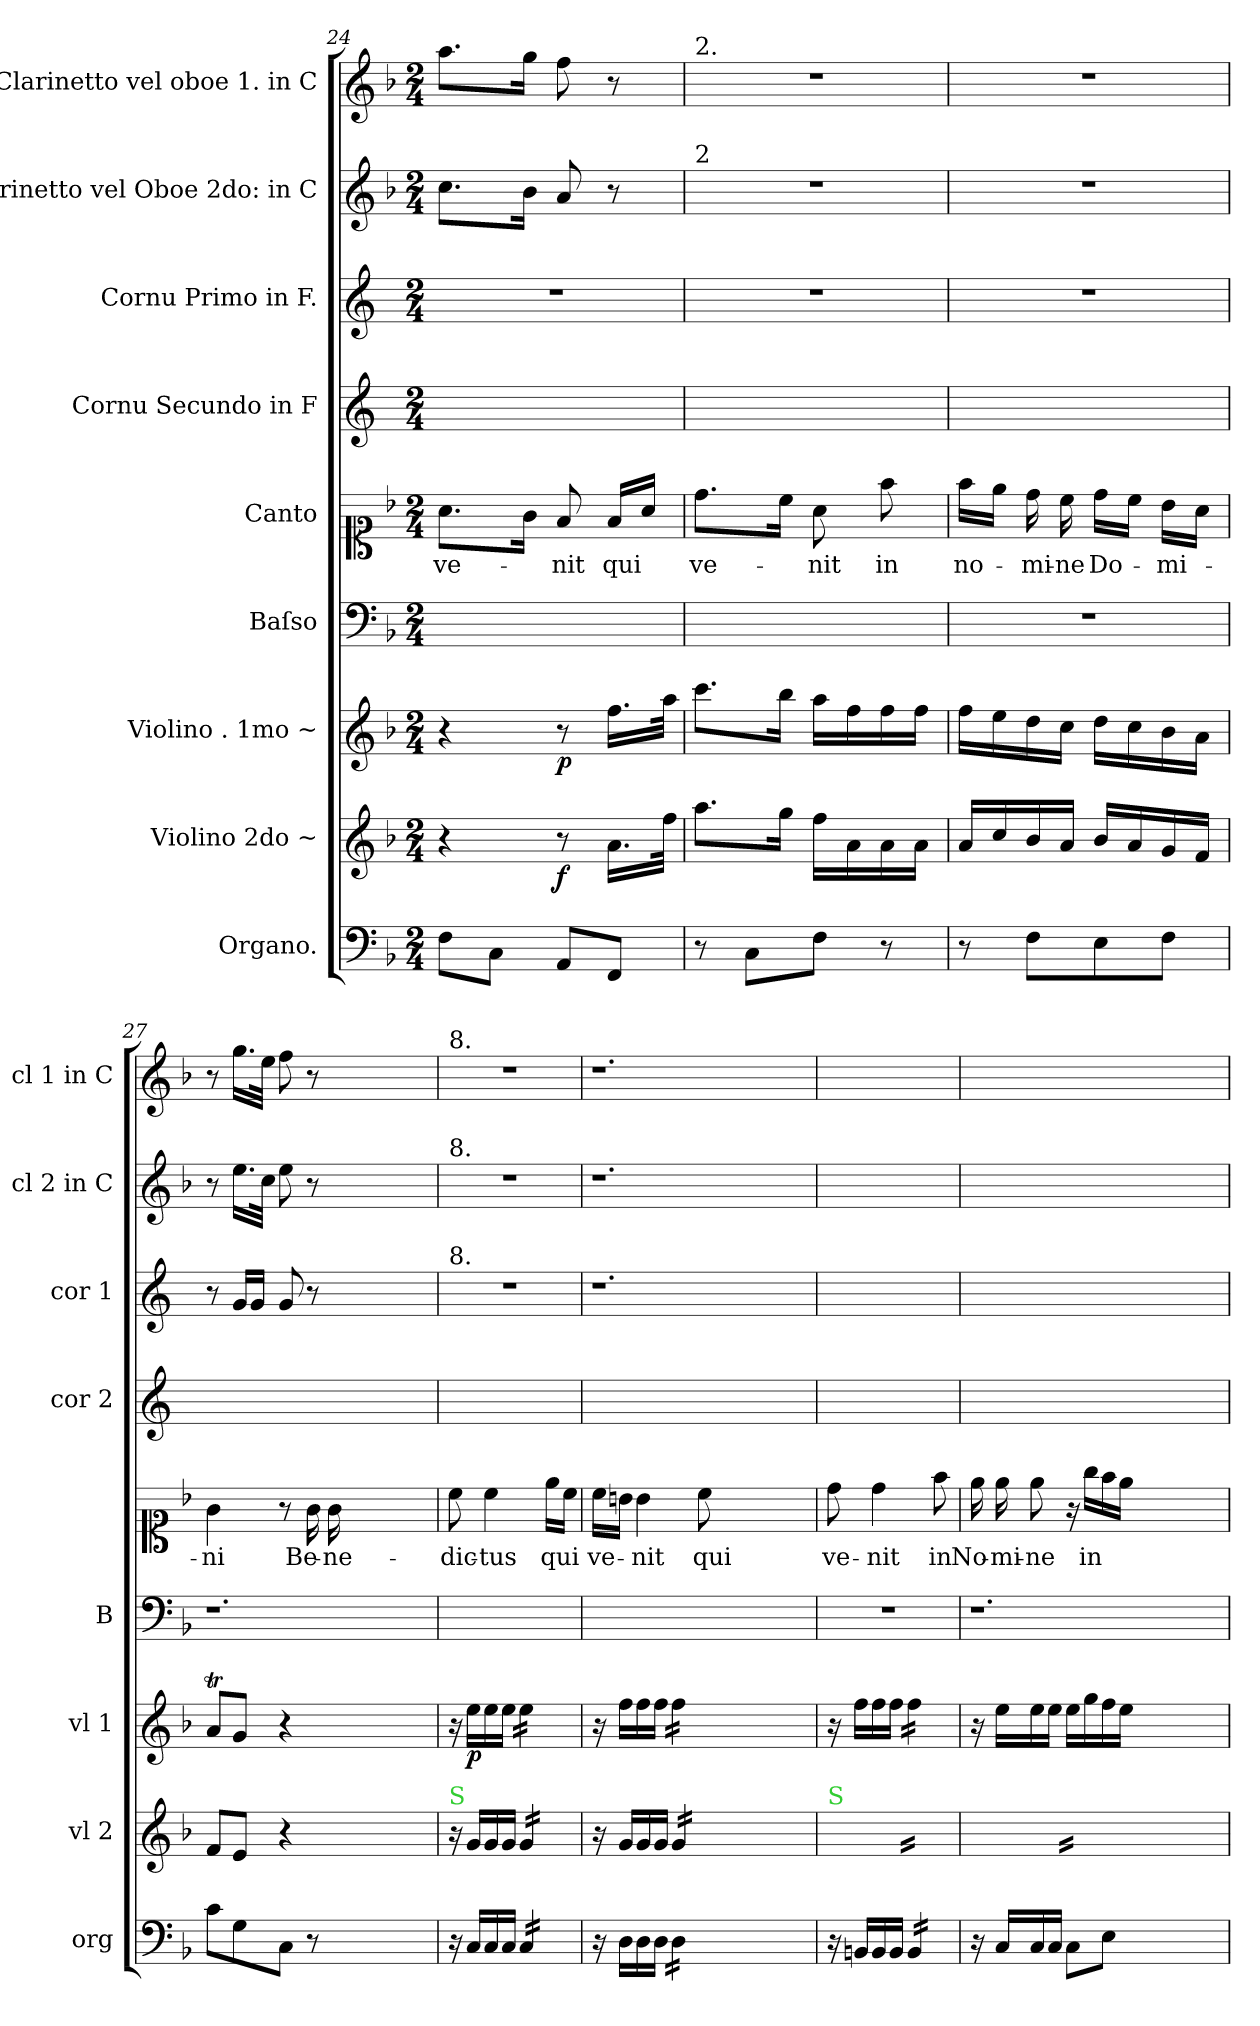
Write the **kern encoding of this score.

**kern	**kern	**dynam	**kern	**dynam	**kern	**kern	**text	**kern	**kern	**kern	**kern
*part9	*part8	*part8	*part7	*part7	*part6	*part5	*part5	*part4	*part3	*part2	*part1
*staff9	*staff8	*staff8	*staff7	*staff7	*staff6	*staff5	*staff5	*staff4	*staff3	*staff2	*staff1
*I"Organo.	*I"Violino 2do ~	*	*I"Violino . 1mo ~	*	*I"Baſso	*I"Canto	*	*I"Cornu Secundo in F	*I"Cornu Primo in F.	*I"Clarinetto vel Oboe 2do: in C	*I"Clarinetto vel oboe 1. in C
*I'org	*I'vl 2	*	*I'vl 1	*	*I'B	*	*	*I'cor 2	*I'cor 1	*I'cl 2 in C	*I'cl 1 in C
*clefF4	*clefG2	*	*clefG2	*	*clefF4	*clefC1	*	*clefG2	*clefG2	*clefG2	*clefG2
*	*	*	*	*	*	*	*	*ITrd4c7	*ITrd4c7	*	*
*k[b-]	*k[b-]	*	*k[b-]	*	*k[b-]	*k[b-]	*	*k[b-]	*k[b-]	*k[b-]	*k[b-]
*M2/4	*M2/4	*	*M2/4	*	*M2/4	*M2/4	*	*M2/4	*M2/4	*M2/4	*M2/4
=24	=24	=24	=24	=24	=24	=24	=24	=24	=24	=24	=24
8F\L	4r	.	4r	.	2ryy	8.a\L	ve-	2ryy	2r	8.cc\L	8.aa\L
8C\J	.	.	.	.	.	.	.	.	.	.	.
.	.	.	.	.	.	16g\Jk	.	.	.	16b-\Jk	16gg\Jk
!	!	!	!	!LO:DY:b	!	!	!	!	!	!	!
8AA/L	8r	f	8r	p	.	8f/	-nit	.	.	8a/	8ff\
8FF/J	16.a\LL	.	16.ff\LL	.	.	16f/LL	qui	.	.	8r	8r
.	.	.	.	.	.	16a/JJ	.	.	.	.	.
.	32ff\JJk	.	32aa\JJk	.	.	.	.	.	.	.	.
=25	=25	=25	=25	=25	=25	=25	=25	=25	=25	=25	=25
!	!	!	!	!	!	!	!	!	!	!	!LO:TX:a:t=2.
!	!	!	!	!	!	!	!	!	!	!LO:TX:a:t=2	!
8r	8.aa\L	.	8.ccc\L	.	2ryy	8.dd\L	ve-	2ryy	2r	2r	2r
8C\L	.	.	.	.	.	.	.	.	.	.	.
.	16gg\Jk	.	16bb-\Jk	.	.	16cc\Jk	.	.	.	.	.
8F\J	16ff\LL	.	16aa\LL	.	.	8a\	-nit	.	.	.	.
.	16a\	.	16ff\	.	.	.	.	.	.	.	.
8r	16a\	.	16ff\	.	.	8ff\	in	.	.	.	.
.	16a\JJ	.	16ff\JJ	.	.	.	.	.	.	.	.
=26	=26	=26	=26	=26	=26	=26	=26	=26	=26	=26	=26
8r	16a/LL	.	16ff\LL	.	2r	16ff\LL	no-	2ryy	2r	2r	2r
.	16cc/	.	16ee\	.	.	16ee\JJ	.	.	.	.	.
8F\L	16b-/	.	16dd\	.	.	16dd\	-mi-	.	.	.	.
.	16a/JJ	.	16cc\JJ	.	.	16cc\	-ne	.	.	.	.
8E\	16b-/LL	.	16dd\LL	.	.	16dd\LL	Do-	.	.	.	.
.	16a/	.	16cc\	.	.	16cc\JJ	.	.	.	.	.
8F\J	16g/	.	16b-\	.	.	16b-\LL	-mi-	.	.	.	.
.	16f/JJ	.	16a\JJ	.	.	16a\JJ	.	.	.	.	.
=27	=27	=27	=27	=27	=27	=27	=27	=27	=27	=27	=27
8c\L	8f/L	.	8at/L	.	1.r	4g\	-ni	2ryy	8r	8r	8r
8G\	8e/J	.	8g/J	.	.	.	.	.	16c/LL	16.ee\LL	16.gg\LL
.	.	.	.	.	.	.	.	.	16c/JJ	.	.
.	.	.	.	.	.	.	.	.	.	32cc\JJk	32ee\JJk
8C\J	4r	.	4r	.	.	8r	.	.	8c/	8ee\	8ff\
8r	.	.	.	.	.	16g\	Be-	.	8r	8r	8r
.	.	.	.	.	.	16g\	-ne-	.	.	.	.
1ryy	1ryy	.	1ryy	.	.	1ryy	.	1ryy	1ryy	1ryy	1ryy
=28	=28	=28	=28	=28	=28	=28	=28	=28	=28	=28	=28
!	!	!	!	!	!	!	!	!	!	!	!LO:TX:a:t=8.
!	!	!	!	!	!	!	!	!	!	!LO:TX:a:t=8.	!
!	!	!	!	!	!	!	!	!	!LO:TX:a:t=8.	!	!
!	!LO:TX:a:color=limegreen:t=S	!	!	!	!	!	!	!	!	!	!
16r	16r	.	16r	.	2ryy	8cc\	-dic-	2ryy	2r	2r	2r
!	!	!	!	!LO:DY:b	!	!	!	!	!	!	!
16C/LL	16g/LL	.	16ee\LL	p	.	.	.	.	.	.	.
16C/	16g/	.	16ee\	.	.	4cc\	-tus	.	.	.	.
16C/JJ	16g/JJ	.	16ee\JJ	.	.	.	.	.	.	.	.
*tremolo	*	*	*	*	*	*	*	*	*	*	*
*	*tremolo	*	*	*	*	*	*	*	*	*	*
*	*	*	*tremolo	*	*	*	*	*	*	*	*
16C/LL	16g/LL	.	16ee\LL	.	.	.	.	.	.	.	.
16C/	16g/	.	16ee\	.	.	.	.	.	.	.	.
16C/	16g/	.	16ee\	.	.	16ee\LL	qui	.	.	.	.
16C/JJ	16g/JJ	.	16ee\JJ	.	.	16cc\JJ	.	.	.	.	.
*	*	*	*Xtremolo	*	*	*	*	*	*	*	*
*	*Xtremolo	*	*	*	*	*	*	*	*	*	*
*Xtremolo	*	*	*	*	*	*	*	*	*	*	*
=29	=29	=29	=29	=29	=29	=29	=29	=29	=29	=29	=29
16r	16r	.	16r	.	1.ryy	16cc\LL	ve-	2ryy	1.r	1.r	1.r
16D\LL	16g/LL	.	16ff\LL	.	.	16bn\JJ	.	.	.	.	.
16D\	16g/	.	16ff\	.	.	4b\	-nit	.	.	.	.
16D\JJ	16g/JJ	.	16ff\JJ	.	.	.	.	.	.	.	.
*tremolo	*	*	*	*	*	*	*	*	*	*	*
*	*tremolo	*	*	*	*	*	*	*	*	*	*
*	*	*	*tremolo	*	*	*	*	*	*	*	*
16D\LL	16g/LL	.	16ff\LL	.	.	.	.	.	.	.	.
16D\	16g/	.	16ff\	.	.	.	.	.	.	.	.
16D\	16g/	.	16ff\	.	.	8cc\	qui	.	.	.	.
16D\JJ	16g/JJ	.	16ff\JJ	.	.	.	.	.	.	.	.
*	*	*	*Xtremolo	*	*	*	*	*	*	*	*
*	*Xtremolo	*	*	*	*	*	*	*	*	*	*
*Xtremolo	*	*	*	*	*	*	*	*	*	*	*
1ryy	1ryy	.	1ryy	.	.	1ryy	.	1ryy	.	.	.
=30	=30	=30	=30	=30	=30	=30	=30	=30	=30	=30	=30
!	!LO:TX:a:color=limegreen:t=S	!	!	!	!	!	!	!	!	!	!
16r	16ryy	.	16r	.	2r	8dd\	ve-	2ryy	2ryy	2ryy	2ryy
16BBn/LL	16g/LLyy	.	16ff\LL	.	.	.	.	.	.	.	.
16BB/	16g/yy	.	16ff\	.	.	4dd\	-nit	.	.	.	.
16BB/JJ	16g/JJyy	.	16ff\JJ	.	.	.	.	.	.	.	.
*tremolo	*	*	*	*	*	*	*	*	*	*	*
*	*tremolo	*	*	*	*	*	*	*	*	*	*
*	*	*	*tremolo	*	*	*	*	*	*	*	*
16BB/LL	16g/yyLL	.	16ff\LL	.	.	.	.	.	.	.	.
16BB/	16g/yy	.	16ff\	.	.	.	.	.	.	.	.
16BB/	16g/yy	.	16ff\	.	.	8ff\	in	.	.	.	.
16BB/JJ	16g/yyJJ	.	16ff\JJ	.	.	.	.	.	.	.	.
*	*	*	*Xtremolo	*	*	*	*	*	*	*	*
*	*Xtremolo	*	*	*	*	*	*	*	*	*	*
*Xtremolo	*	*	*	*	*	*	*	*	*	*	*
=31	=31	=31	=31	=31	=31	=31	=31	=31	=31	=31	=31
16r	16ryy	.	16r	.	1.r	16ee\	No-	2ryy	1.ryy	1.ryy	1.ryy
16C/LL	16g/LLyy	.	16ee\LL	.	.	16ee\	-mi-	.	.	.	.
16C/	16g/yy	.	16ee\	.	.	8ee\	-ne	.	.	.	.
16C/JJ	16g/JJyy	.	16ee\JJ	.	.	.	.	.	.	.	.
*	*tremolo	*	*	*	*	*	*	*	*	*	*
8C\L	16g/yyLL	.	16ee\LL	.	.	16r	.	.	.	.	.
.	16g/yy	.	16gg\	.	.	16gg\LL	in	.	.	.	.
8E\J	16g/yy	.	16ff\	.	.	16ff\	.	.	.	.	.
.	16g/yyJJ	.	16ee\JJ	.	.	16ee\JJ	.	.	.	.	.
*	*Xtremolo	*	*	*	*	*	*	*	*	*	*
1ryy	1ryy	.	1ryy	.	.	1ryy	.	1ryy	.	.	.
=	=	=	=	=	=	=	=	=	=	=	=
*-	*-	*-	*-	*-	*-	*-	*-	*-	*-	*-	*-
